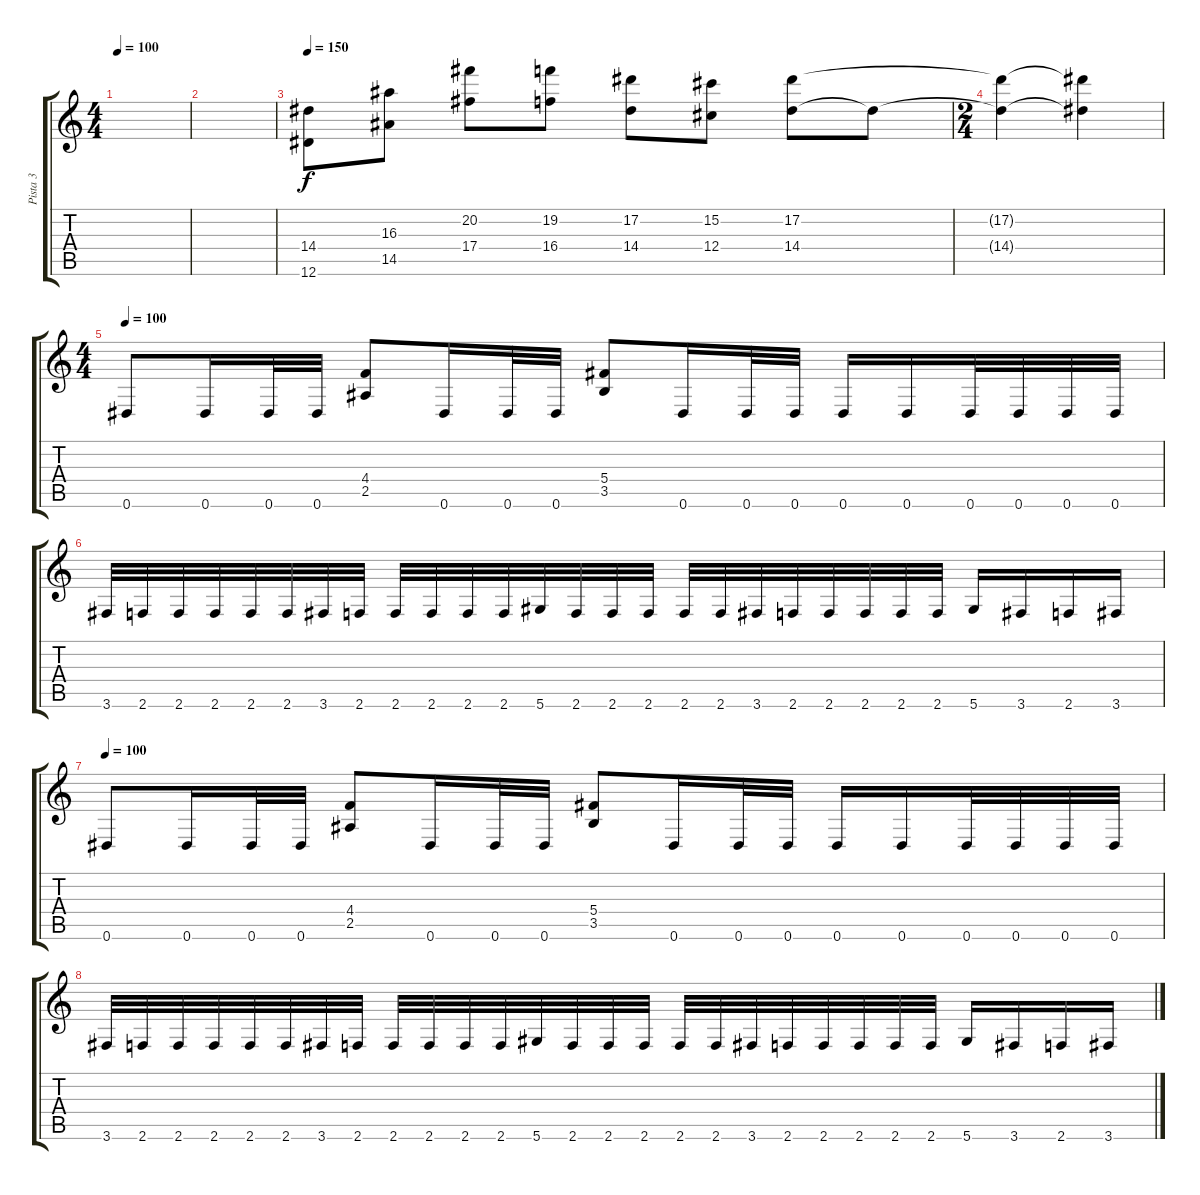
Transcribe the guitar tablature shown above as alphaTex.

\track ("Pista 3" "Pista 3") {instrument distortionguitar}
\staff {score tabs}
\tuning (Eb4 Bb3 Gb3 Db3 Ab2 Eb2) {hide}
\ts (4 4)
\tempo 100
\clef g2
\ks c
|
|
\tempo 150
(14.4 12.6).8 (16.3 14.5).8 (20.2 17.4).8 (19.2 16.4).8 (17.2 14.4).8 (15.2 12.4).8 (17.2 14.4).8 14.4{t}.8 |
\ts (2 4)
(17.2{t} 14.4{t}).4 (17.2{t} 14.4{t}).4 |
\ts (4 4)
\tempo 100
0.6.8 0.6.16 0.6.32 0.6.32 (4.4 2.5).8 0.6.16 0.6.32 0.6.32 (5.4 3.5).8 0.6.16 0.6.32 0.6.32 0.6.16 0.6.16 0.6.32 0.6.32 0.6.32 0.6.32 |
3.6.32 2.6.32 2.6.32 2.6.32 2.6.32 2.6.32 3.6.32 2.6.32 2.6.32 2.6.32 2.6.32 2.6.32 5.6.32 2.6.32 2.6.32 2.6.32 2.6.32 2.6.32 3.6.32 2.6.32 2.6.32 2.6.32 2.6.32 2.6.32 5.6.16 3.6.16 2.6.16 3.6.16 |
\tempo 100
0.6.8 0.6.16 0.6.32 0.6.32 (4.4 2.5).8 0.6.16 0.6.32 0.6.32 (5.4 3.5).8 0.6.16 0.6.32 0.6.32 0.6.16 0.6.16 0.6.32 0.6.32 0.6.32 0.6.32 |
3.6.32 2.6.32 2.6.32 2.6.32 2.6.32 2.6.32 3.6.32 2.6.32 2.6.32 2.6.32 2.6.32 2.6.32 5.6.32 2.6.32 2.6.32 2.6.32 2.6.32 2.6.32 3.6.32 2.6.32 2.6.32 2.6.32 2.6.32 2.6.32 5.6.16 3.6.16 2.6.16 3.6.16
